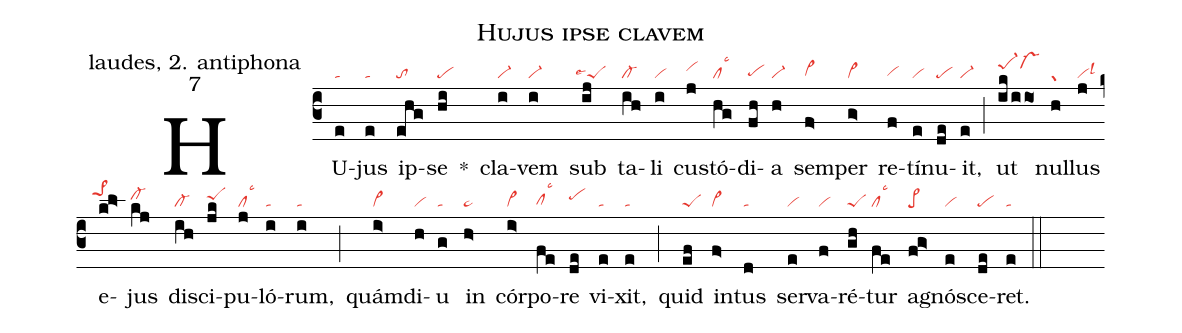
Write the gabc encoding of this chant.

name: Hujus ipse clavem;
office-part: laudes, 2. antiphona;
mode: 7;
nabc-lines: 1;
%%
(c3)
HU(e|ta)jus(e|ta) ip(ehg|to)se(hi|pe) *()
cla(i|vi-)vem(i|vi-) sub(ij|``peSlse4) ta(ih|cl-)li(i|vi) cus(j|vihi)tó(hg|cllsc3)di(fh|pehg)a(h|vi-) sem(f>|vi>hg)per(g>|vi>) re(f|vihg)tí(e|vi)nu(de|pe)it,(e|vi-) (;)
ut(ik/iio1|pe-1hjvs-hj) nul(h|gr)lus(j|vilsl3) e(k!l>|``pe>1hk)jus(kj|cl-hi) dis(ih|cl-)ci(jk|peShi)pu(j|cllsc3)ló(i|ta)rum,(i|ta) (;)
quám(i>|vi>)di(h|vi)u(g|ta) in(h>|ta>) cór(i>|vi>)po(fe|clhglsc3)re(de|pehi) vi(e|ta)xit,(e|ta) (;)
quid(ef|peS) in(f>|vi>)tus(d|ta) ser(e|vi)va(f|vi)ré(gh|peS)tur(fe|cllsc3) ag(f!g>|pe>)nós(e|vi)ce(de|pe)ret.(e|ta) (::)
